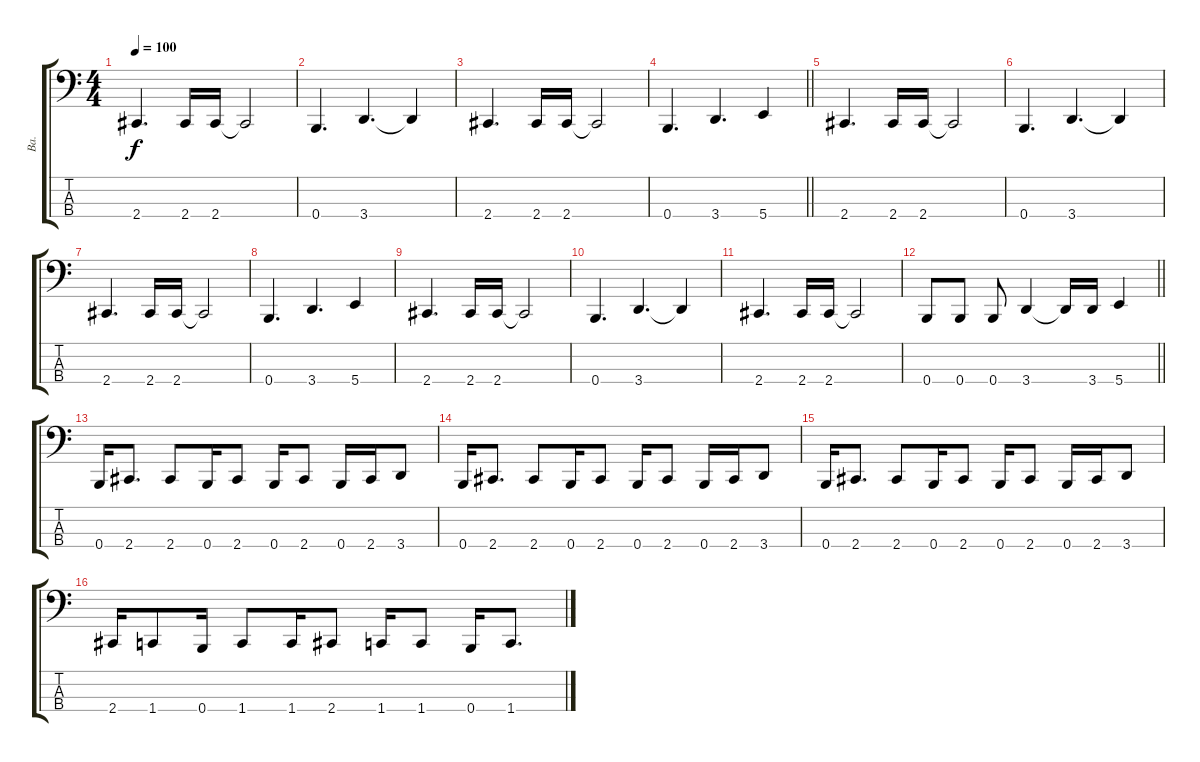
\track ("Ba." "Ba.") {instrument electricbassfinger}
\staff {score tabs}
\tuning (E2 B1 Gb1 B0) {hide}
\ts (4 4)
\tempo 100
\clef f4
\ks c
2.4.4{d dy f} 2.4.16 2.4.16 2.4{t}.2 |
0.4.4{d} 3.4.4{d} 3.4{t}.4 |
2.4.4{d} 2.4.16 2.4.16 2.4{t}.2 |
\barLineRight lightlight
0.4.4{d} 3.4.4{d} 5.4.4 |
2.4.4{d} 2.4.16 2.4.16 2.4{t}.2 |
0.4.4{d} 3.4.4{d} 3.4{t}.4 |
2.4.4{d} 2.4.16 2.4.16 2.4{t}.2 |
0.4.4{d} 3.4.4{d} 5.4.4 |
2.4.4{d} 2.4.16 2.4.16 2.4{t}.2 |
0.4.4{d} 3.4.4{d} 3.4{t}.4 |
2.4.4{d} 2.4.16 2.4.16 2.4{t}.2 |
\barLineRight lightlight
0.4.8 0.4.8 0.4.8 3.4.4 3.4{t}.16 3.4.16 5.4.4 |
0.4.16 2.4.8{d} 2.4.8 0.4.16 2.4.8 0.4.16 2.4.8 0.4.16 2.4.16 3.4.8 |
0.4.16 2.4.8{d} 2.4.8 0.4.16 2.4.8 0.4.16 2.4.8 0.4.16 2.4.16 3.4.8 |
0.4.16 2.4.8{d} 2.4.8 0.4.16 2.4.8 0.4.16 2.4.8 0.4.16 2.4.16 3.4.8 |
2.4.16 1.4.8 0.4.16 1.4.8 1.4.16 2.4.8 1.4.16 1.4.8 0.4.16 1.4.8{d}
